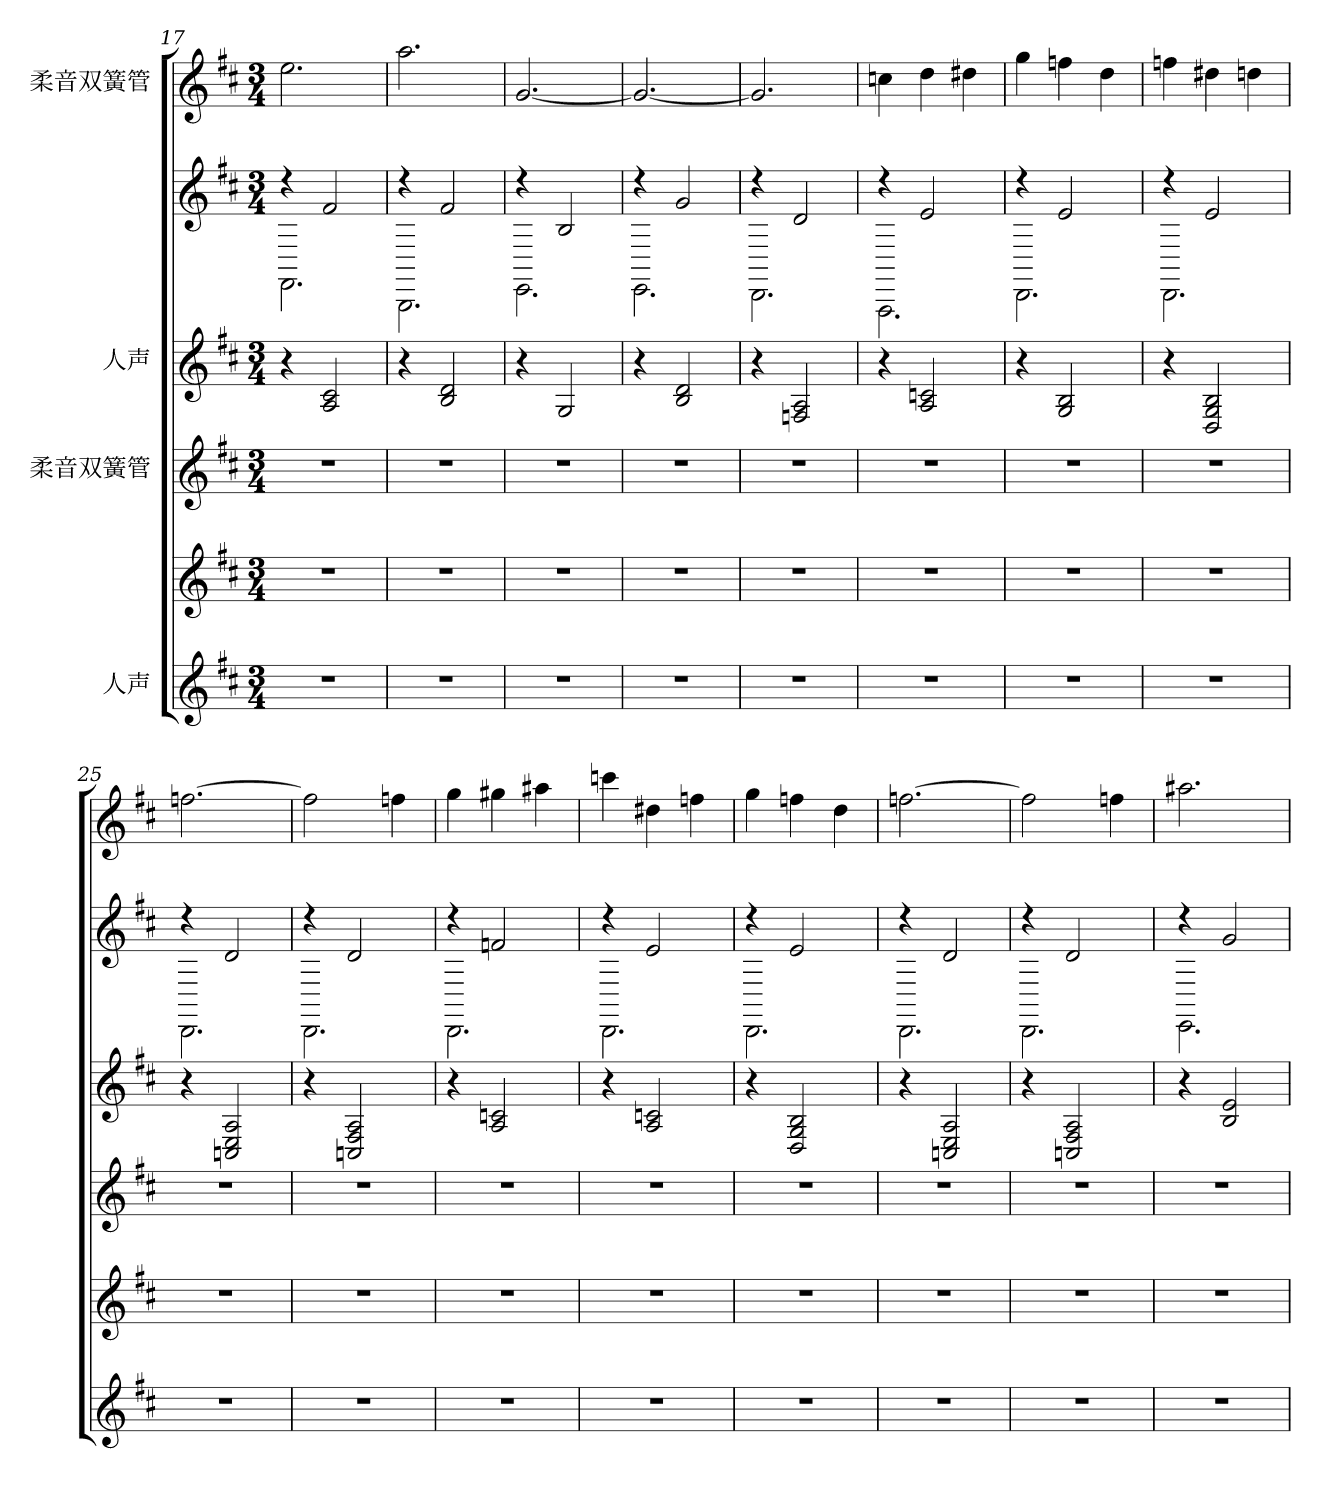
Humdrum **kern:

**kern	**kern	**kern	**kern	**kern	**kern
*part4	*part4	*part3	*part2	*part2	*part1
*staff6	*staff5	*staff4	*staff3	*staff2	*staff1
*I"人声	*	*I"柔音双簧管	*I"人声	*	*I"柔音双簧管
*clefG2	*clefG2	*clefG2	*clefG2	*clefG2	*clefG2
*	*	*ITrd2c3	*	*	*ITrd2c3
*k[f#c#]	*k[f#c#]	*k[f#c#g#d#a#]	*k[f#c#]	*k[f#c#]	*k[f#c#g#d#a#]
*M3/4	*M3/4	*M3/4	*M3/4	*M3/4	*M3/4
=17	=17	=17	=17	=17	=17
*	*	*	*	*^	*
2.r	2.r	2.r	4r	4r	2.FF#\	2.cc#\
.	.	.	2A/ 2c#/	2f#/	.	.
=18	=18	=18	=18	=18	=18	=18
2.r	2.r	2.r	4r	4r	2.BBB\	2.ff#\
.	.	.	2B/ 2d/	2f#/	.	.
!!LO:PB:g=z
=19	=19	=19	=19	=19	=19	=19
2.r	2.r	2.r	4r	4r	2.EE\	[2.e/
.	.	.	2G/	2B/	.	.
=20	=20	=20	=20	=20	=20	=20
2.r	2.r	2.r	4r	4r	2.EE\	2.e/_
.	.	.	2B/ 2d/	2g/	.	.
=21	=21	=21	=21	=21	=21	=21
2.r	2.r	2.r	4r	4r	2.DD\	2.e/]
.	.	.	2Fn/ 2A/	2d/	.	.
=22	=22	=22	=22	=22	=22	=22
2.r	2.r	2.r	4r	4r	2.AAA\	4an\
.	.	.	2A/ 2cn/	2e/	.	4b\
.	.	.	.	.	.	4b#X\
=23	=23	=23	=23	=23	=23	=23
2.r	2.r	2.r	4r	4r	2.DD\	4ee\
.	.	.	2G/ 2B/	2e/	.	4ddn\
.	.	.	.	.	.	4b\
=24	=24	=24	=24	=24	=24	=24
2.r	2.r	2.r	4r	4r	2.DD\	4ddn\
.	.	.	2D/ 2G/ 2B/	2e/	.	4b#X\
.	.	.	.	.	.	4bn\
=25	=25	=25	=25	=25	=25	=25
2.r	2.r	2.r	4r	4r	2.DD\	[2.ddn\
.	.	.	2Cn/ 2E/ 2A/	2d/	.	.
=26	=26	=26	=26	=26	=26	=26
2.r	2.r	2.r	4r	4r	2.DD\	2dd\]
.	.	.	2Cn/ 2F#/ 2A/	2d/	.	.
.	.	.	.	.	.	4ddn\
!!LO:LB:g=z
=27	=27	=27	=27	=27	=27	=27
2.r	2.r	2.r	4r	4r	2.DD\	4ee\
.	.	.	2A/ 2cn/	2fn/	.	4ee#X\
.	.	.	.	.	.	4ff##X\
=28	=28	=28	=28	=28	=28	=28
2.r	2.r	2.r	4r	4r	2.DD\	4aan\
.	.	.	2A/ 2cn/	2e/	.	4b#X\
.	.	.	.	.	.	4ddn\
=29	=29	=29	=29	=29	=29	=29
2.r	2.r	2.r	4r	4r	2.DD\	4ee\
.	.	.	2D/ 2G/ 2B/	2e/	.	4ddn\
.	.	.	.	.	.	4b\
=30	=30	=30	=30	=30	=30	=30
2.r	2.r	2.r	4r	4r	2.DD\	[2.ddn\
.	.	.	2Cn/ 2E/ 2A/	2d/	.	.
=31	=31	=31	=31	=31	=31	=31
2.r	2.r	2.r	4r	4r	2.DD\	2dd\]
.	.	.	2Cn/ 2F#/ 2A/	2d/	.	.
.	.	.	.	.	.	4ddn\
=32	=32	=32	=32	=32	=32	=32
2.r	2.r	2.r	4r	4r	2.EE\	2.ff##X\
.	.	.	2B/ 2e/	2g/	.	.
*	*	*	*	*v	*v	*
=	=	=	=	=	=
*-	*-	*-	*-	*-	*-
